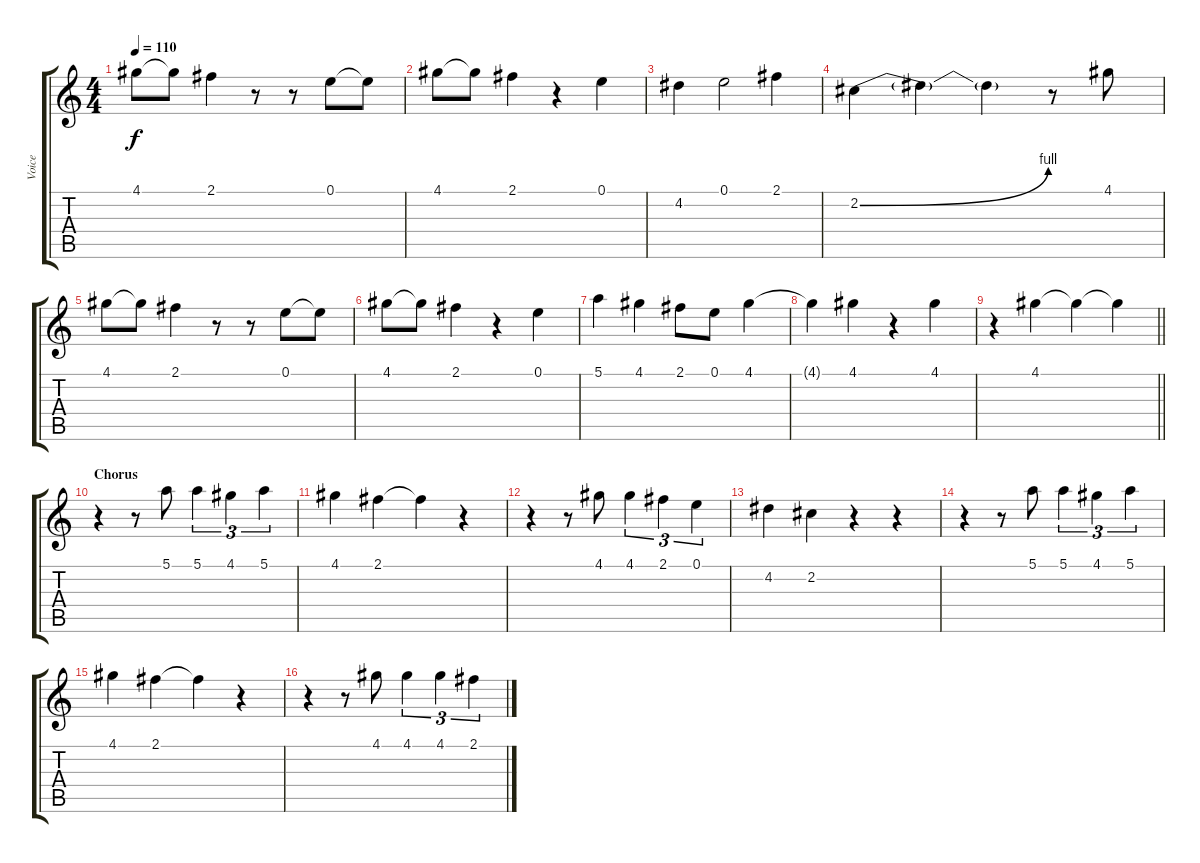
\track ("Voice" "Voice") {instrument acousticguitarsteel}
\staff {score tabs}
\tuning (E4 B3 G3 D3 A2 E2) {hide}
\ts (4 4)
\tempo 110
\clef g2
\ks c
4.1.8{dy f} 4.1{t}.8 2.1.4 r.8 r.8 0.1.8 0.1{t}.8 |
4.1.8 4.1{t}.8 2.1.4 r.4 0.1.4 |
4.2.4 0.1.2 2.1.4 |
2.2{be (bend 0 0 60 4)}.4 2.2{t}.4 2.2{t}.4 r.8 4.1.8 |
4.1.8 4.1{t}.8 2.1.4 r.8 r.8 0.1.8 0.1{t}.8 |
4.1.8 4.1{t}.8 2.1.4 r.4 0.1.4 |
5.1.4 4.1.4 2.1.8 0.1.8 4.1.4 |
4.1{t}.4 4.1.4 r.4 4.1.4 |
\barLineRight lightlight
r.4 4.1.4 4.1{t}.4 4.1{t}.4 |
\section ("" "Chorus")
r.4 r.8 5.1.8 5.1.4{tu (3 2)} 4.1.4{tu (3 2)} 5.1.4{tu (3 2)} |
4.1.4 2.1.4 2.1{t}.4 r.4 |
r.4 r.8 4.1.8 4.1.4{tu (3 2)} 2.1.4{tu (3 2)} 0.1.4{tu (3 2)} |
4.2.4 2.2.4 r.4 r.4 |
r.4 r.8 5.1.8 5.1.4{tu (3 2)} 4.1.4{tu (3 2)} 5.1.4{tu (3 2)} |
4.1.4 2.1.4 2.1{t}.4 r.4 |
r.4 r.8 4.1.8 4.1.4{tu (3 2)} 4.1.4{tu (3 2)} 2.1.4{tu (3 2)}
